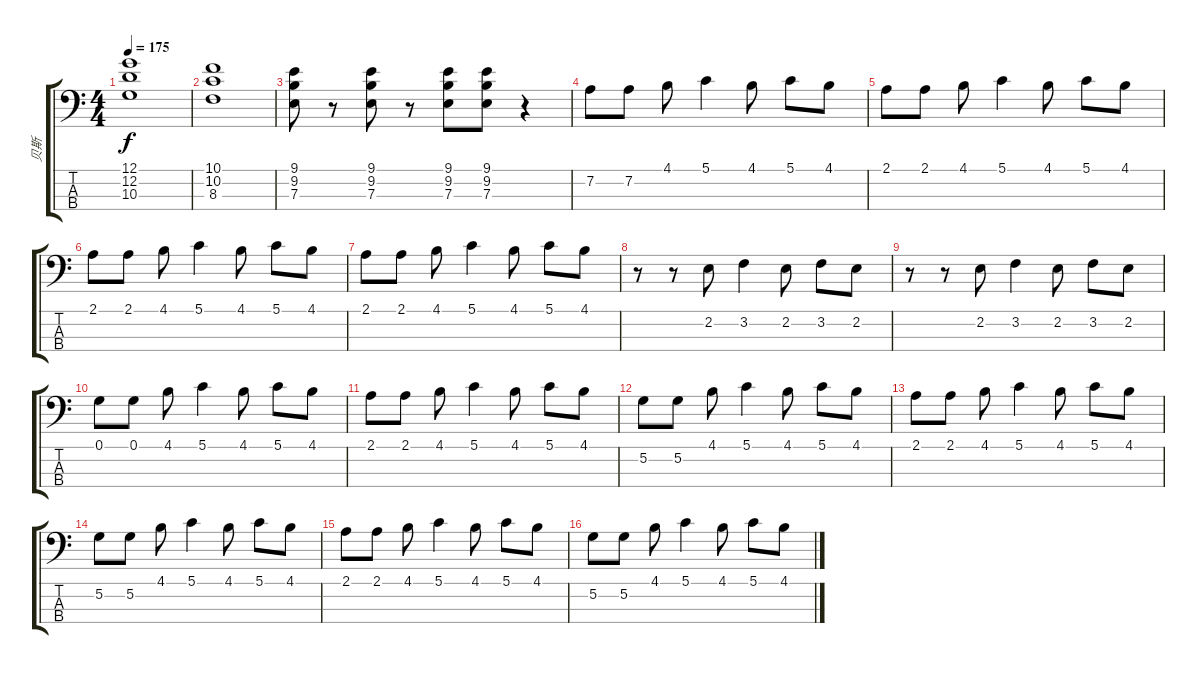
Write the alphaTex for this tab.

\track ("贝斯" "贝斯") {instrument electricbasspick}
\staff {score tabs}
\tuning (G2 D2 A1 E1) {hide}
\ts (4 4)
\tempo 175
\clef f4
\ks c
(12.1 12.2 10.3).1{dy f} |
(10.1 10.2 8.3).1 |
(9.1 9.2 7.3).8 r.8 (9.1 9.2 7.3).8 r.8 (9.1 9.2 7.3).8 (9.1 9.2 7.3).8 r.4 |
7.2.8 7.2.8 4.1.8 5.1.4 4.1.8 5.1.8 4.1.8 |
2.1.8 2.1.8 4.1.8 5.1.4 4.1.8 5.1.8 4.1.8 |
2.1.8 2.1.8 4.1.8 5.1.4 4.1.8 5.1.8 4.1.8 |
2.1.8 2.1.8 4.1.8 5.1.4 4.1.8 5.1.8 4.1.8 |
r.8 r.8 2.2.8 3.2.4 2.2.8 3.2.8 2.2.8 |
r.8 r.8 2.2.8 3.2.4 2.2.8 3.2.8 2.2.8 |
0.1.8 0.1.8 4.1.8 5.1.4 4.1.8 5.1.8 4.1.8 |
2.1.8 2.1.8 4.1.8 5.1.4 4.1.8 5.1.8 4.1.8 |
5.2.8 5.2.8 4.1.8 5.1.4 4.1.8 5.1.8 4.1.8 |
2.1.8 2.1.8 4.1.8 5.1.4 4.1.8 5.1.8 4.1.8 |
5.2.8 5.2.8 4.1.8 5.1.4 4.1.8 5.1.8 4.1.8 |
2.1.8 2.1.8 4.1.8 5.1.4 4.1.8 5.1.8 4.1.8 |
5.2.8 5.2.8 4.1.8 5.1.4 4.1.8 5.1.8 4.1.8
